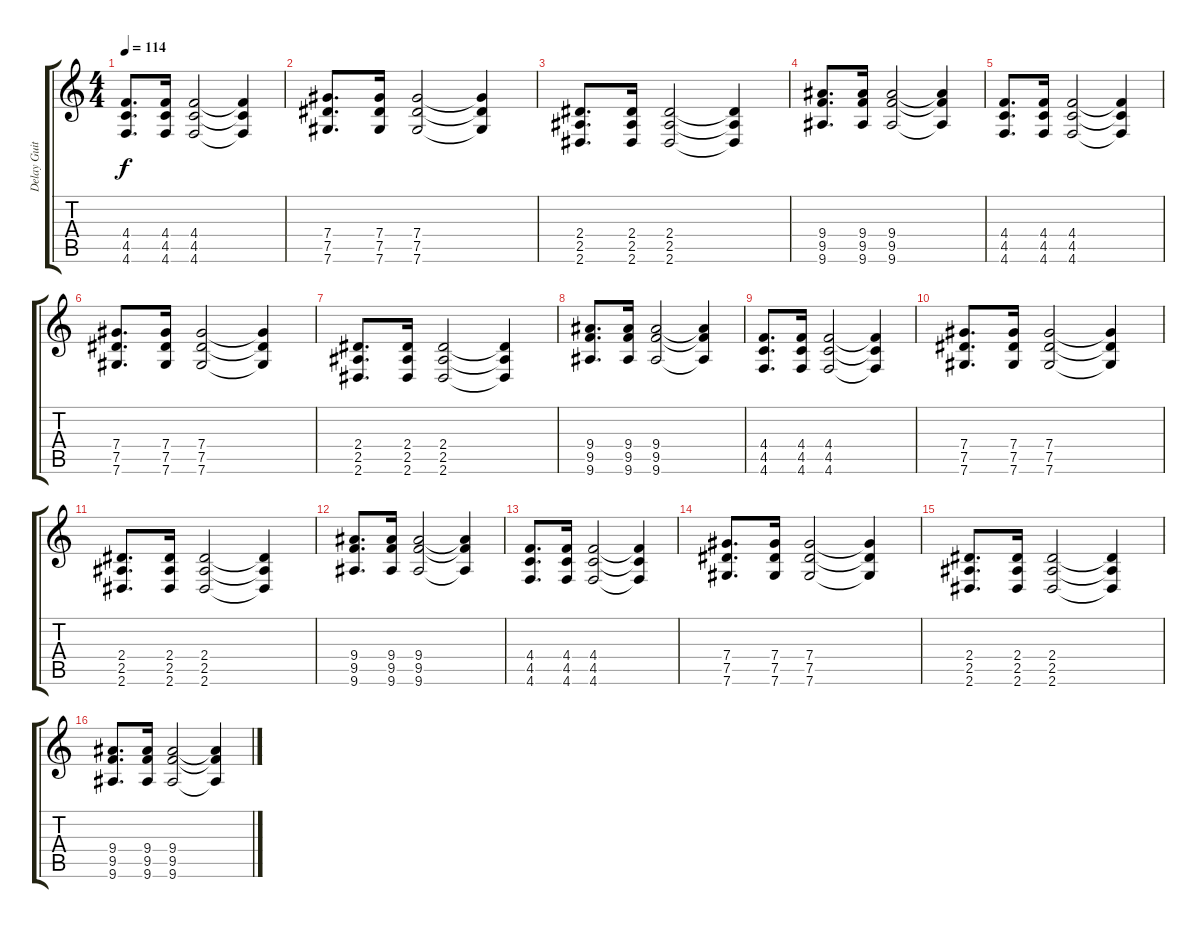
\track ("Delay Guitar" "Delay Guit") {instrument distortionguitar}
\staff {score tabs}
\tuning (Eb4 Bb3 Gb3 Db3 Ab2 Db2) {hide}
\ts (4 4)
\tempo 114
\clef g2
\ks c
(4.4 4.5 4.6).8{d dy f volume 10} (4.4 4.5 4.6).16 (4.4 4.5 4.6).2 (4.4{t} 4.5{t} 4.6{t}).4 |
(7.4 7.5 7.6).8{d} (7.4 7.5 7.6).16 (7.4 7.5 7.6).2 (7.4{t} 7.5{t} 7.6{t}).4 |
(2.4 2.5 2.6).8{d} (2.4 2.5 2.6).16 (2.4 2.5 2.6).2 (2.4{t} 2.5{t} 2.6{t}).4 |
(9.4 9.5 9.6).8{d} (9.4 9.5 9.6).16 (9.4 9.5 9.6).2 (9.4{t} 9.5{t} 9.6{t}).4 |
(4.4 4.5 4.6).8{d} (4.4 4.5 4.6).16 (4.4 4.5 4.6).2 (4.4{t} 4.5{t} 4.6{t}).4 |
(7.4 7.5 7.6).8{d} (7.4 7.5 7.6).16 (7.4 7.5 7.6).2 (7.4{t} 7.5{t} 7.6{t}).4 |
(2.4 2.5 2.6).8{d} (2.4 2.5 2.6).16 (2.4 2.5 2.6).2 (2.4{t} 2.5{t} 2.6{t}).4 |
(9.4 9.5 9.6).8{d} (9.4 9.5 9.6).16 (9.4 9.5 9.6).2 (9.4{t} 9.5{t} 9.6{t}).4 |
(4.4 4.5 4.6).8{d} (4.4 4.5 4.6).16 (4.4 4.5 4.6).2 (4.4{t} 4.5{t} 4.6{t}).4 |
(7.4 7.5 7.6).8{d} (7.4 7.5 7.6).16 (7.4 7.5 7.6).2 (7.4{t} 7.5{t} 7.6{t}).4 |
(2.4 2.5 2.6).8{d} (2.4 2.5 2.6).16 (2.4 2.5 2.6).2 (2.4{t} 2.5{t} 2.6{t}).4 |
(9.4 9.5 9.6).8{d} (9.4 9.5 9.6).16 (9.4 9.5 9.6).2 (9.4{t} 9.5{t} 9.6{t}).4 |
(4.4 4.5 4.6).8{d} (4.4 4.5 4.6).16 (4.4 4.5 4.6).2 (4.4{t} 4.5{t} 4.6{t}).4 |
(7.4 7.5 7.6).8{d} (7.4 7.5 7.6).16 (7.4 7.5 7.6).2 (7.4{t} 7.5{t} 7.6{t}).4 |
(2.4 2.5 2.6).8{d} (2.4 2.5 2.6).16 (2.4 2.5 2.6).2 (2.4{t} 2.5{t} 2.6{t}).4 |
(9.4 9.5 9.6).8{d} (9.4 9.5 9.6).16 (9.4 9.5 9.6).2 (9.4{t} 9.5{t} 9.6{t}).4
